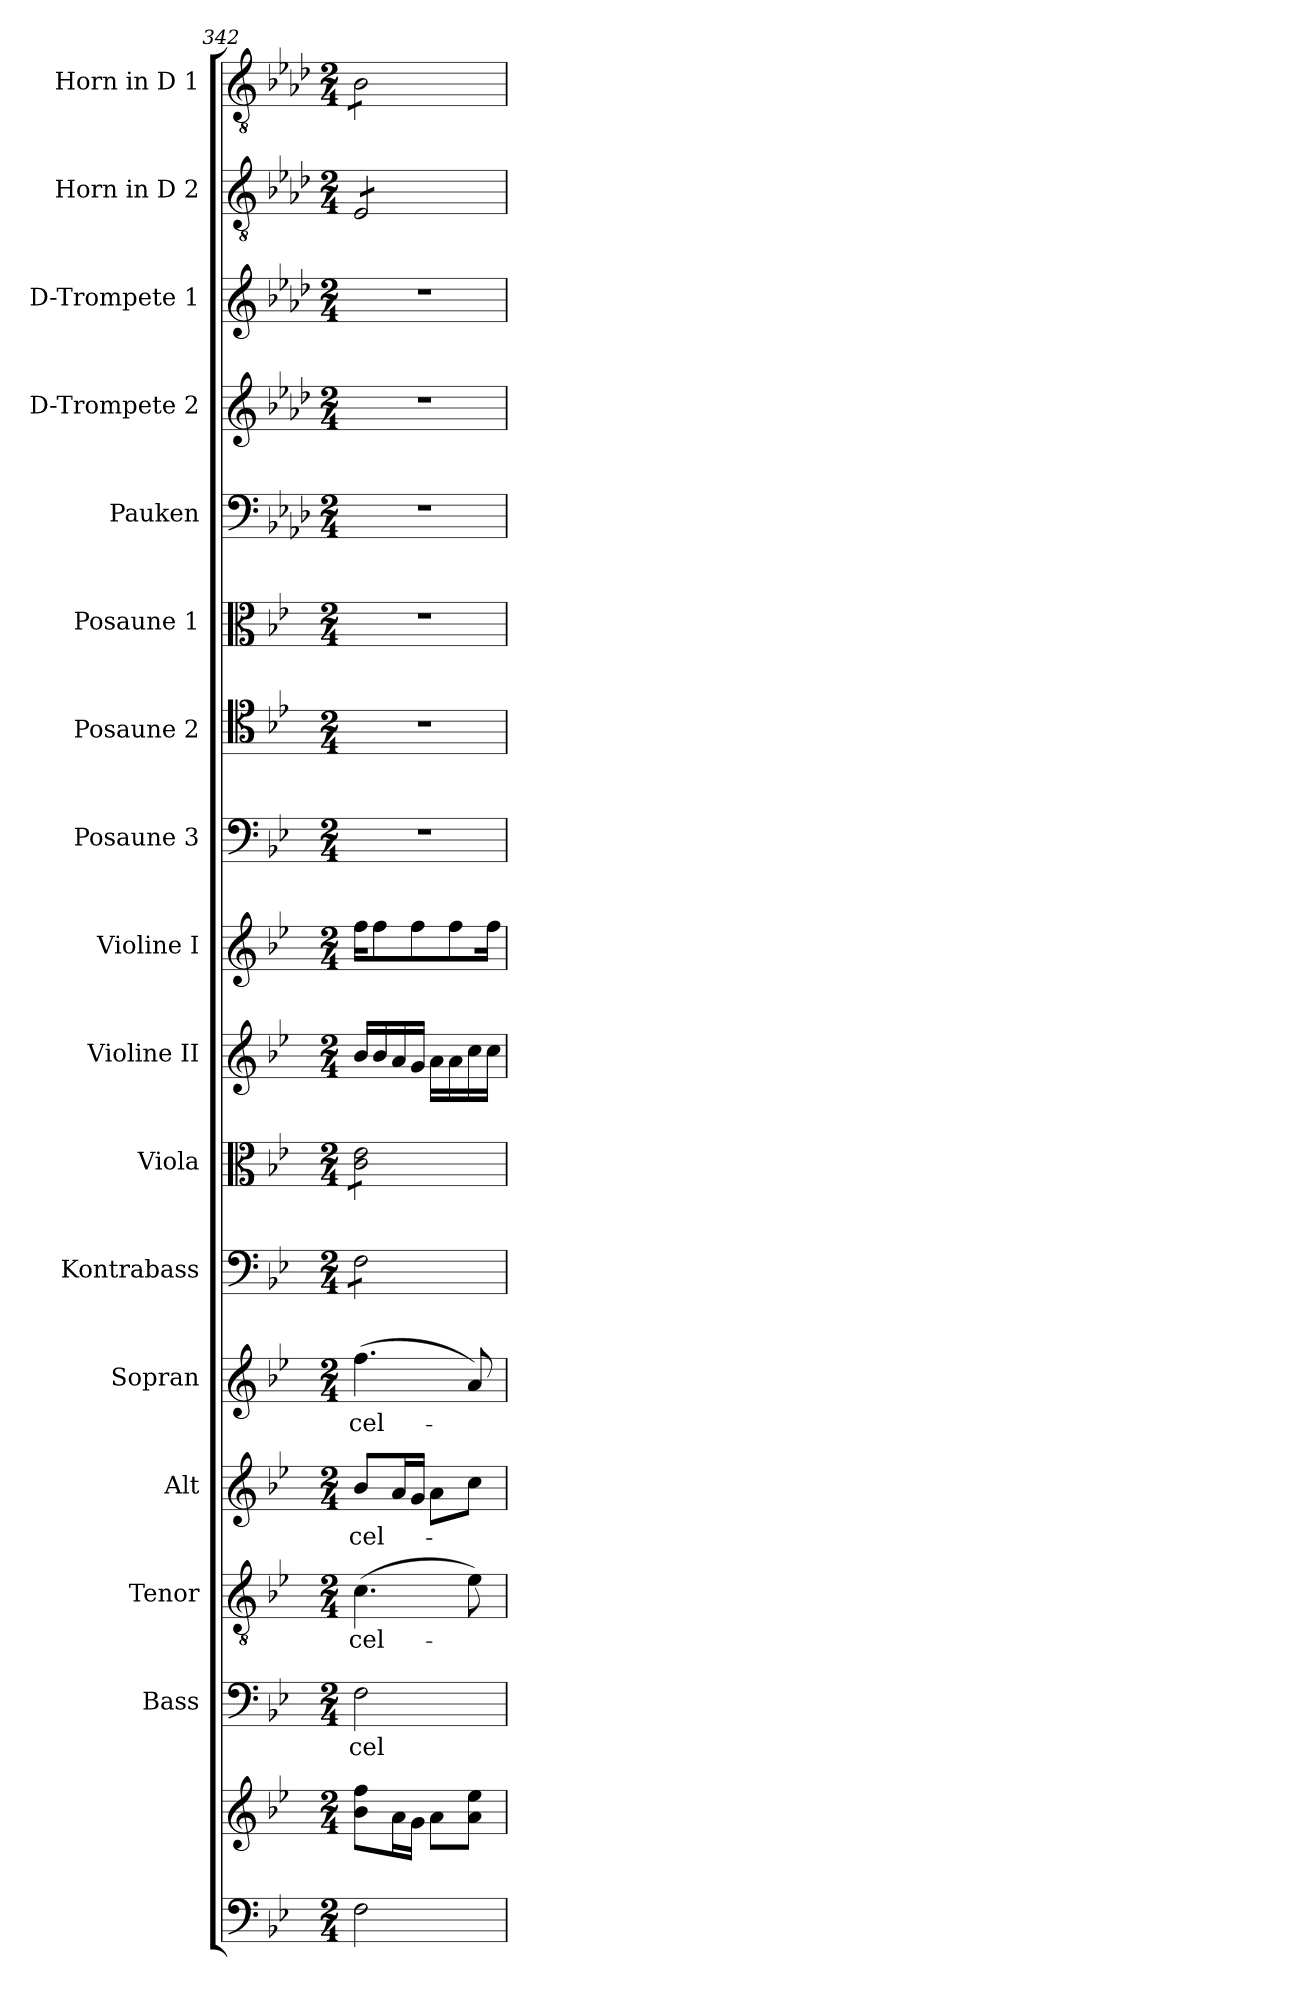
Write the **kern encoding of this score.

**kern	**kern	**kern	**text	**kern	**text	**kern	**text	**kern	**text	**kern	**kern	**kern	**kern	**kern	**kern	**kern	**kern	**kern	**kern	**kern	**kern
*part17	*part17	*part16	*part16	*part15	*part15	*part14	*part14	*part13	*part13	*part12	*part11	*part10	*part9	*part8	*part7	*part6	*part5	*part4	*part3	*part2	*part1
*staff18	*staff17	*staff16	*staff16	*staff15	*staff15	*staff14	*staff14	*staff13	*staff13	*staff12	*staff11	*staff10	*staff9	*staff8	*staff7	*staff6	*staff5	*staff4	*staff3	*staff2	*staff1
*	*	*I"Bass	*	*I"Tenor	*	*I"Alt	*	*I"Sopran	*	*I"Kontrabass	*I"Viola	*I"Violine II	*I"Violine I	*I"Posaune 3	*I"Posaune 2	*I"Posaune 1	*I"Pauken	*I"D-Trompete 2	*I"D-Trompete 1	*I"Horn in D 2	*I"Horn in D 1
*	*	*I'B.	*	*I'T.	*	*I'A.	*	*I'S.	*	*I'Kb.	*I'Vla.	*I'Vl. II	*I'Vl. I	*I'Pos. 3	*I'Pos. 2	*I'Pos. 1	*I'Pk.	*I'D Trp. 2	*I'D Trp. 1	*I'Hrn. 2	*I'Hrn. 1
*clefF4	*clefG2	*clefF4	*	*clefGv2	*	*clefG2	*	*clefG2	*	*clefF4	*clefC3	*clefG2	*clefG2	*clefF4	*clefC4	*clefC3	*clefF4	*clefG2	*clefG2	*clefGv2	*clefGv2
*	*	*	*	*	*	*	*	*	*	*ITrd7c12	*	*	*	*	*	*	*ITrd-1c-2	*ITrd-1c-2	*ITrd-1c-2	*ITrd-1c-2	*ITrd-1c-2
*k[b-e-]	*k[b-e-]	*k[b-e-]	*	*k[b-e-]	*	*k[b-e-]	*	*k[b-e-]	*	*k[b-e-]	*k[b-e-]	*k[b-e-]	*k[b-e-]	*k[b-e-]	*k[b-e-]	*k[b-e-]	*k[b-e-]	*k[b-e-]	*k[b-e-]	*k[b-e-]	*k[b-e-]
*B-:	*B-:	*B-:	*	*B-:	*	*B-:	*	*B-:	*	*B-:	*B-:	*B-:	*B-:	*B-:	*B-:	*B-:	*B-:	*B-:	*B-:	*B-:	*B-:
*M2/4	*M2/4	*M2/4	*	*M2/4	*	*M2/4	*	*M2/4	*	*M2/4	*M2/4	*M2/4	*M2/4	*M2/4	*M2/4	*M2/4	*M2/4	*M2/4	*M2/4	*M2/4	*M2/4
=342	=342	=342	=342	=342	=342	=342	=342	=342	=342	=342	=342	=342	=342	=342	=342	=342	=342	=342	=342	=342	=342
!	!	!	!LO:LY:b	!	!LO:LY:b	!	!LO:LY:b	!	!LO:LY:b	!	!	!	!	!	!	!	!	!	!	!	!
*	*	*	*	*	*	*	*	*	*	*tremolo	*	*	*	*	*	*	*	*	*	*	*
*	*	*	*	*	*	*	*	*	*	*	*tremolo	*	*	*	*	*	*	*	*	*	*
*	*	*	*	*	*	*	*	*	*	*	*	*	*	*	*	*	*	*	*	*tremolo	*
*	*	*	*	*	*	*	*	*	*	*	*	*	*	*	*	*	*	*	*	*	*tremolo
2F\	8b-\ 8ff\L	2F\	-cel-	(>4.c\	-cel-	8b-/L	-cel-	(>4.ff\	-cel-	8FF\L	8c\ 8e-\L	16b-/LL	16ff\KL	2r	2r	2r	2r	2r	2r	8F/L	8c\L
.	.	.	.	.	.	.	.	.	.	.	.	16b-/	8ff\	.	.	.	.	.	.	.	.
.	16a\L	.	.	.	.	16a/L	.	.	.	8FF\	8c\ 8e-\	16a/	.	.	.	.	.	.	.	8F/	8c\
.	16g\JJ	.	.	.	.	16g/JJ	.	.	.	.	.	16g/JJ	8ff\	.	.	.	.	.	.	.	.
.	8a\L	.	.	.	.	8a\L	.	.	.	8FF\	8c\ 8e-\	16a\LL	.	.	.	.	.	.	.	8F/	8c\
.	.	.	.	.	.	.	.	.	.	.	.	16a\	8ff\	.	.	.	.	.	.	.	.
.	8a\ 8ee-\J	.	.	8e-\)	.	8cc\J	.	8a/)	.	8FF\J	8c\ 8e-\J	16cc\	.	.	.	.	.	.	.	8F/J	8c\J
*	*	*	*	*	*	*	*	*	*	*	*	*	*	*	*	*	*	*	*	*	*Xtremolo
*	*	*	*	*	*	*	*	*	*	*	*	*	*	*	*	*	*	*	*	*Xtremolo	*
*	*	*	*	*	*	*	*	*	*	*	*Xtremolo	*	*	*	*	*	*	*	*	*	*
*	*	*	*	*	*	*	*	*	*	*Xtremolo	*	*	*	*	*	*	*	*	*	*	*
.	.	.	.	.	.	.	.	.	.	.	.	16cc\JJ	16ff\Jk	.	.	.	.	.	.	.	.
=	=	=	=	=	=	=	=	=	=	=	=	=	=	=	=	=	=	=	=	=	=
*-	*-	*-	*-	*-	*-	*-	*-	*-	*-	*-	*-	*-	*-	*-	*-	*-	*-	*-	*-	*-	*-
